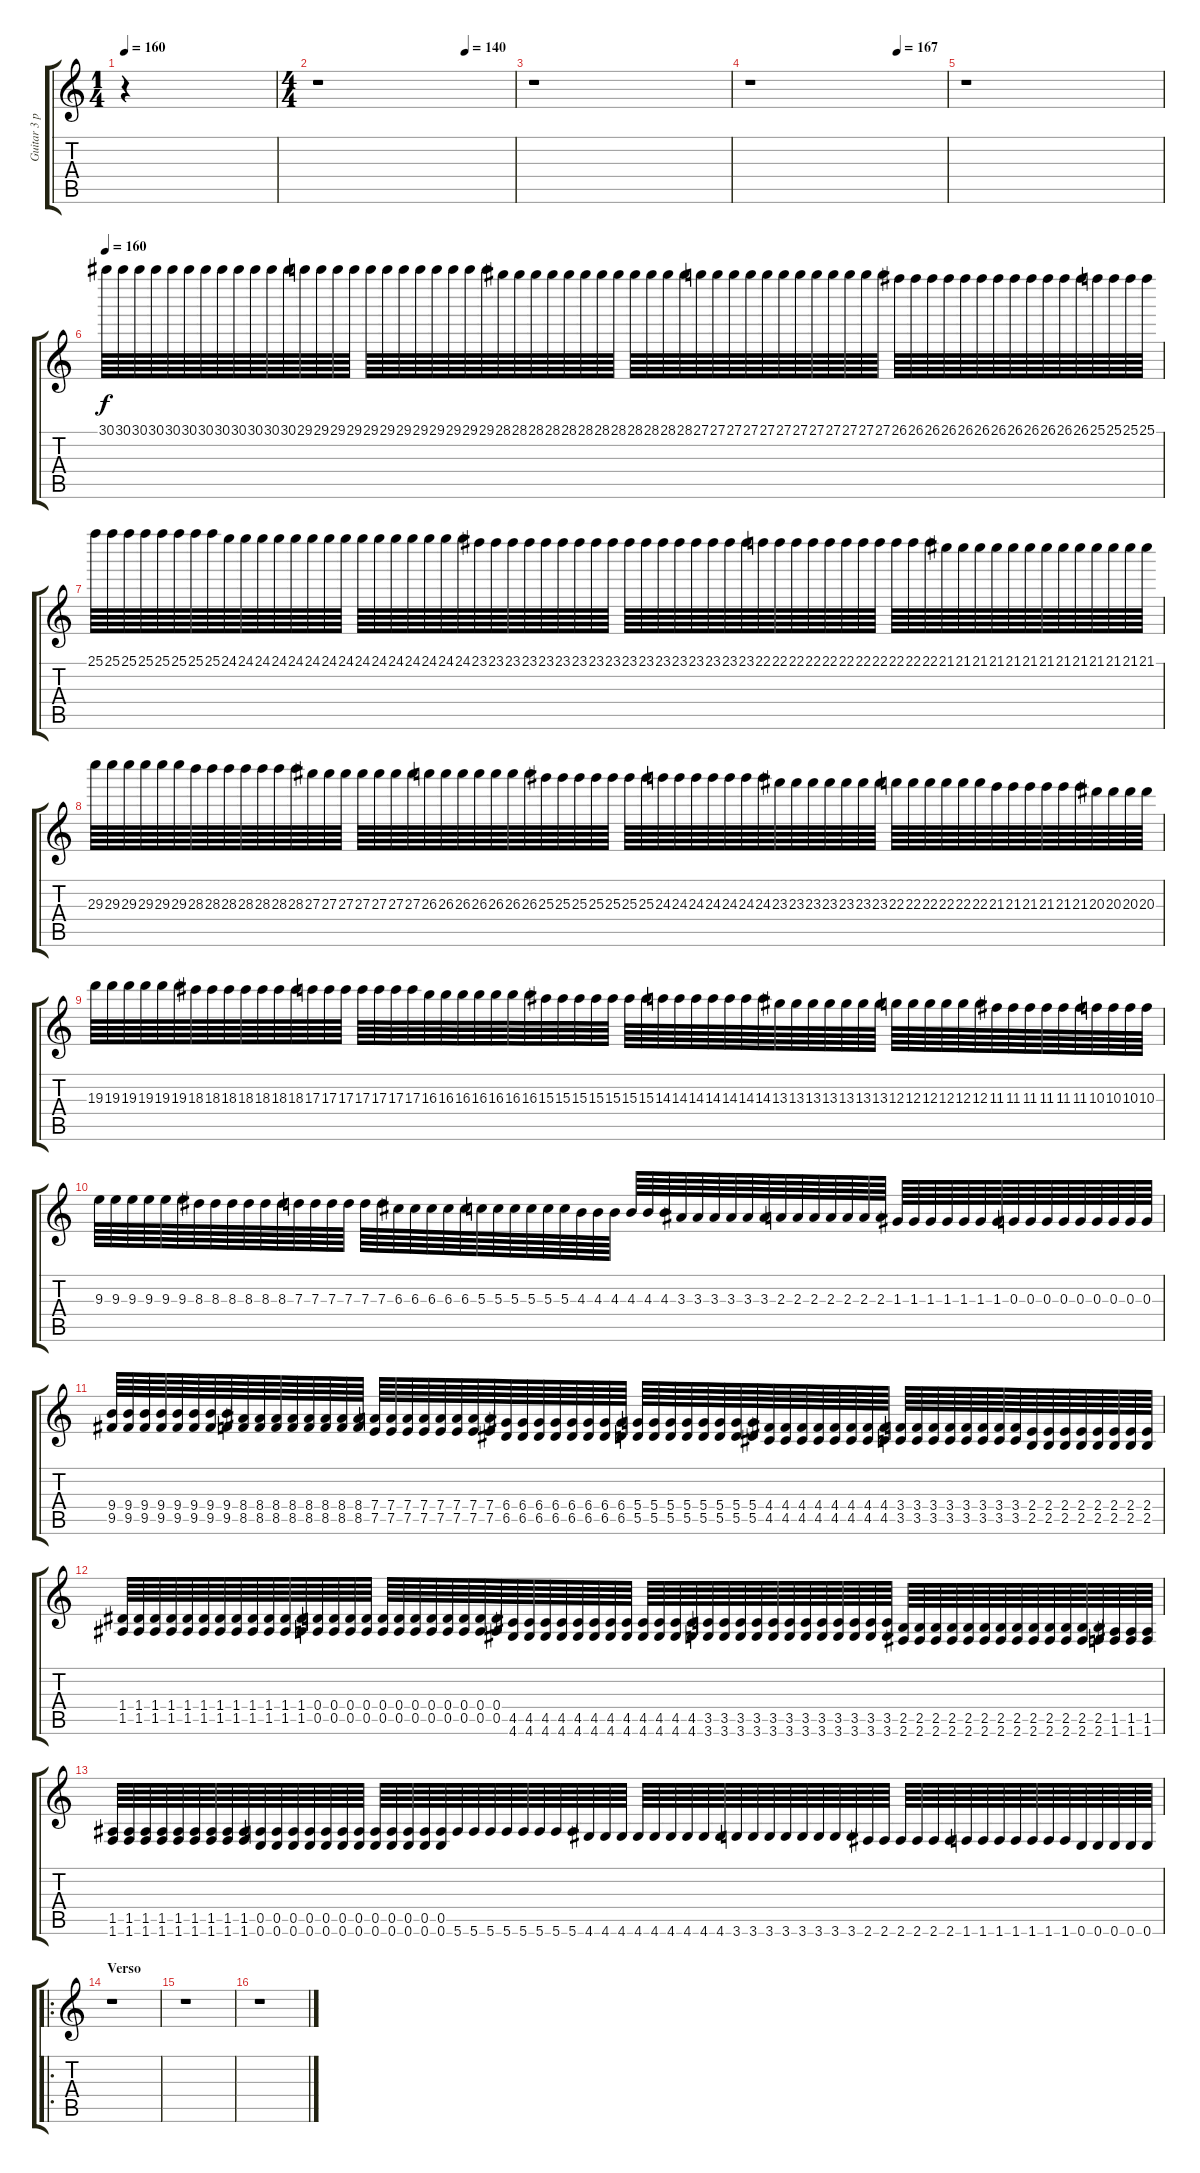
\track ("Guitar 3 pick scrape" "Guitar 3 p") {instrument guitarharmonics}
\staff {score tabs}
\tuning (E4 B3 G3 D3 A2 E2) {hide}
\ts (1 4)
\tempo 160
\tempo 130
\tempo 160
\clef g2
\ks c
r.4{dy f instrument guitarharmonics} |
\ts (4 4)
\tempo (140 0.75)
r.1 |
r.1 |
\tempo (167 0.75)
r.1 |
r.1 |
\tempo 160
30.1.64 30.1.64 30.1.64 30.1.64 30.1.64 30.1.64 30.1.64 30.1.64 30.1.64 30.1.64 30.1.64 30.1.64 29.1.64 29.1.64 29.1.64 29.1.64 29.1.64 29.1.64 29.1.64 29.1.64 29.1.64 29.1.64 29.1.64 29.1.64 28.1.64 28.1.64 28.1.64 28.1.64 28.1.64 28.1.64 28.1.64 28.1.64 28.1.64 28.1.64 28.1.64 28.1.64 27.1.64 27.1.64 27.1.64 27.1.64 27.1.64 27.1.64 27.1.64 27.1.64 27.1.64 27.1.64 27.1.64 27.1.64 26.1.64 26.1.64 26.1.64 26.1.64 26.1.64 26.1.64 26.1.64 26.1.64 26.1.64 26.1.64 26.1.64 26.1.64 25.1.64 25.1.64 25.1.64 25.1.64 |
25.1.64 25.1.64 25.1.64 25.1.64 25.1.64 25.1.64 25.1.64 25.1.64 24.1.64 24.1.64 24.1.64 24.1.64 24.1.64 24.1.64 24.1.64 24.1.64 24.1.64 24.1.64 24.1.64 24.1.64 24.1.64 24.1.64 24.1.64 23.1.64 23.1.64 23.1.64 23.1.64 23.1.64 23.1.64 23.1.64 23.1.64 23.1.64 23.1.64 23.1.64 23.1.64 23.1.64 23.1.64 23.1.64 23.1.64 23.1.64 22.1.64 22.1.64 22.1.64 22.1.64 22.1.64 22.1.64 22.1.64 22.1.64 22.1.64 22.1.64 22.1.64 21.1.64 21.1.64 21.1.64 21.1.64 21.1.64 21.1.64 21.1.64 21.1.64 21.1.64 21.1.64 21.1.64 21.1.64 21.1.64 |
29.3.64 29.3.64 29.3.64 29.3.64 29.3.64 29.3.64 28.3.64 28.3.64 28.3.64 28.3.64 28.3.64 28.3.64 28.3.64 27.3.64 27.3.64 27.3.64 27.3.64 27.3.64 27.3.64 27.3.64 26.3.64 26.3.64 26.3.64 26.3.64 26.3.64 26.3.64 26.3.64 25.3.64 25.3.64 25.3.64 25.3.64 25.3.64 25.3.64 25.3.64 24.3.64 24.3.64 24.3.64 24.3.64 24.3.64 24.3.64 24.3.64 23.3.64 23.3.64 23.3.64 23.3.64 23.3.64 23.3.64 23.3.64 22.3.64 22.3.64 22.3.64 22.3.64 22.3.64 22.3.64 21.3.64 21.3.64 21.3.64 21.3.64 21.3.64 21.3.64 20.3.64 20.3.64 20.3.64 20.3.64 |
19.3.64 19.3.64 19.3.64 19.3.64 19.3.64 19.3.64 18.3.64 18.3.64 18.3.64 18.3.64 18.3.64 18.3.64 18.3.64 17.3.64 17.3.64 17.3.64 17.3.64 17.3.64 17.3.64 17.3.64 16.3.64 16.3.64 16.3.64 16.3.64 16.3.64 16.3.64 16.3.64 15.3.64 15.3.64 15.3.64 15.3.64 15.3.64 15.3.64 15.3.64 14.3.64 14.3.64 14.3.64 14.3.64 14.3.64 14.3.64 14.3.64 13.3.64 13.3.64 13.3.64 13.3.64 13.3.64 13.3.64 13.3.64 12.3.64 12.3.64 12.3.64 12.3.64 12.3.64 12.3.64 11.3.64 11.3.64 11.3.64 11.3.64 11.3.64 11.3.64 10.3.64 10.3.64 10.3.64 10.3.64 |
9.3.64 9.3.64 9.3.64 9.3.64 9.3.64 9.3.64 8.3.64 8.3.64 8.3.64 8.3.64 8.3.64 8.3.64 7.3.64 7.3.64 7.3.64 7.3.64 7.3.64 7.3.64 6.3.64 6.3.64 6.3.64 6.3.64 6.3.64 5.3.64 5.3.64 5.3.64 5.3.64 5.3.64 5.3.64 4.3.64 4.3.64 4.3.64 4.3.64 4.3.64 4.3.64 3.3.64 3.3.64 3.3.64 3.3.64 3.3.64 3.3.64 2.3.64 2.3.64 2.3.64 2.3.64 2.3.64 2.3.64 2.3.64 1.3.64 1.3.64 1.3.64 1.3.64 1.3.64 1.3.64 1.3.64 0.3.64 0.3.64 0.3.64 0.3.64 0.3.64 0.3.64 0.3.64 0.3.64 0.3.64 |
(9.4 9.5).64 (9.4 9.5).64 (9.4 9.5).64 (9.4 9.5).64 (9.4 9.5).64 (9.4 9.5).64 (9.4 9.5).64 (9.4 9.5).64 (8.4 8.5).64 (8.4 8.5).64 (8.4 8.5).64 (8.4 8.5).64 (8.4 8.5).64 (8.4 8.5).64 (8.4 8.5).64 (8.4 8.5).64 (7.4 7.5).64 (7.4 7.5).64 (7.4 7.5).64 (7.4 7.5).64 (7.4 7.5).64 (7.4 7.5).64 (7.4 7.5).64 (7.4 7.5).64 (6.4 6.5).64 (6.4 6.5).64 (6.4 6.5).64 (6.4 6.5).64 (6.4 6.5).64 (6.4 6.5).64 (6.4 6.5).64 (6.4 6.5).64 (5.4 5.5).64 (5.4 5.5).64 (5.4 5.5).64 (5.4 5.5).64 (5.4 5.5).64 (5.4 5.5).64 (5.4 5.5).64 (5.4 5.5).64 (4.4 4.5).64 (4.4 4.5).64 (4.4 4.5).64 (4.4 4.5).64 (4.4 4.5).64 (4.4 4.5).64 (4.4 4.5).64 (4.4 4.5).64 (3.4 3.5).64 (3.4 3.5).64 (3.4 3.5).64 (3.4 3.5).64 (3.4 3.5).64 (3.4 3.5).64 (3.4 3.5).64 (3.4 3.5).64 (2.4 2.5).64 (2.4 2.5).64 (2.4 2.5).64 (2.4 2.5).64 (2.4 2.5).64 (2.4 2.5).64 (2.4 2.5).64 (2.4 2.5).64 |
(1.4 1.5).64 (1.4 1.5).64 (1.4 1.5).64 (1.4 1.5).64 (1.4 1.5).64 (1.4 1.5).64 (1.4 1.5).64 (1.4 1.5).64 (1.4 1.5).64 (1.4 1.5).64 (1.4 1.5).64 (1.4 1.5).64 (0.4 0.5).64 (0.4 0.5).64 (0.4 0.5).64 (0.4 0.5).64 (0.4 0.5).64 (0.4 0.5).64 (0.4 0.5).64 (0.4 0.5).64 (0.4 0.5).64 (0.4 0.5).64 (0.4 0.5).64 (0.4 0.5).64 (4.5 4.6).64 (4.5 4.6).64 (4.5 4.6).64 (4.5 4.6).64 (4.5 4.6).64 (4.5 4.6).64 (4.5 4.6).64 (4.5 4.6).64 (4.5 4.6).64 (4.5 4.6).64 (4.5 4.6).64 (4.5 4.6).64 (3.5 3.6).64 (3.5 3.6).64 (3.5 3.6).64 (3.5 3.6).64 (3.5 3.6).64 (3.5 3.6).64 (3.5 3.6).64 (3.5 3.6).64 (3.5 3.6).64 (3.5 3.6).64 (3.5 3.6).64 (3.5 3.6).64 (2.5 2.6).64 (2.5 2.6).64 (2.5 2.6).64 (2.5 2.6).64 (2.5 2.6).64 (2.5 2.6).64 (2.5 2.6).64 (2.5 2.6).64 (2.5 2.6).64 (2.5 2.6).64 (2.5 2.6).64 (2.5 2.6).64 (2.5 2.6).64 (1.5 1.6).64 (1.5 1.6).64 (1.5 1.6).64 |
(1.5 1.6).64 (1.5 1.6).64 (1.5 1.6).64 (1.5 1.6).64 (1.5 1.6).64 (1.5 1.6).64 (1.5 1.6).64 (1.5 1.6).64 (1.5 1.6).64 (0.5 0.6).64 (0.5 0.6).64 (0.5 0.6).64 (0.5 0.6).64 (0.5 0.6).64 (0.5 0.6).64 (0.5 0.6).64 (0.5 0.6).64 (0.5 0.6).64 (0.5 0.6).64 (0.5 0.6).64 (0.5 0.6).64 5.6.64 5.6.64 5.6.64 5.6.64 5.6.64 5.6.64 5.6.64 5.6.64 4.6.64 4.6.64 4.6.64 4.6.64 4.6.64 4.6.64 4.6.64 4.6.64 4.6.64 3.6.64 3.6.64 3.6.64 3.6.64 3.6.64 3.6.64 3.6.64 3.6.64 2.6.64 2.6.64 2.6.64 2.6.64 2.6.64 2.6.64 1.6.64 1.6.64 1.6.64 1.6.64 1.6.64 1.6.64 1.6.64 0.6.64 0.6.64 0.6.64 0.6.64 0.6.64 |
\ro
\section ("" "Verso")
r.1 |
r.1 |
r.1
